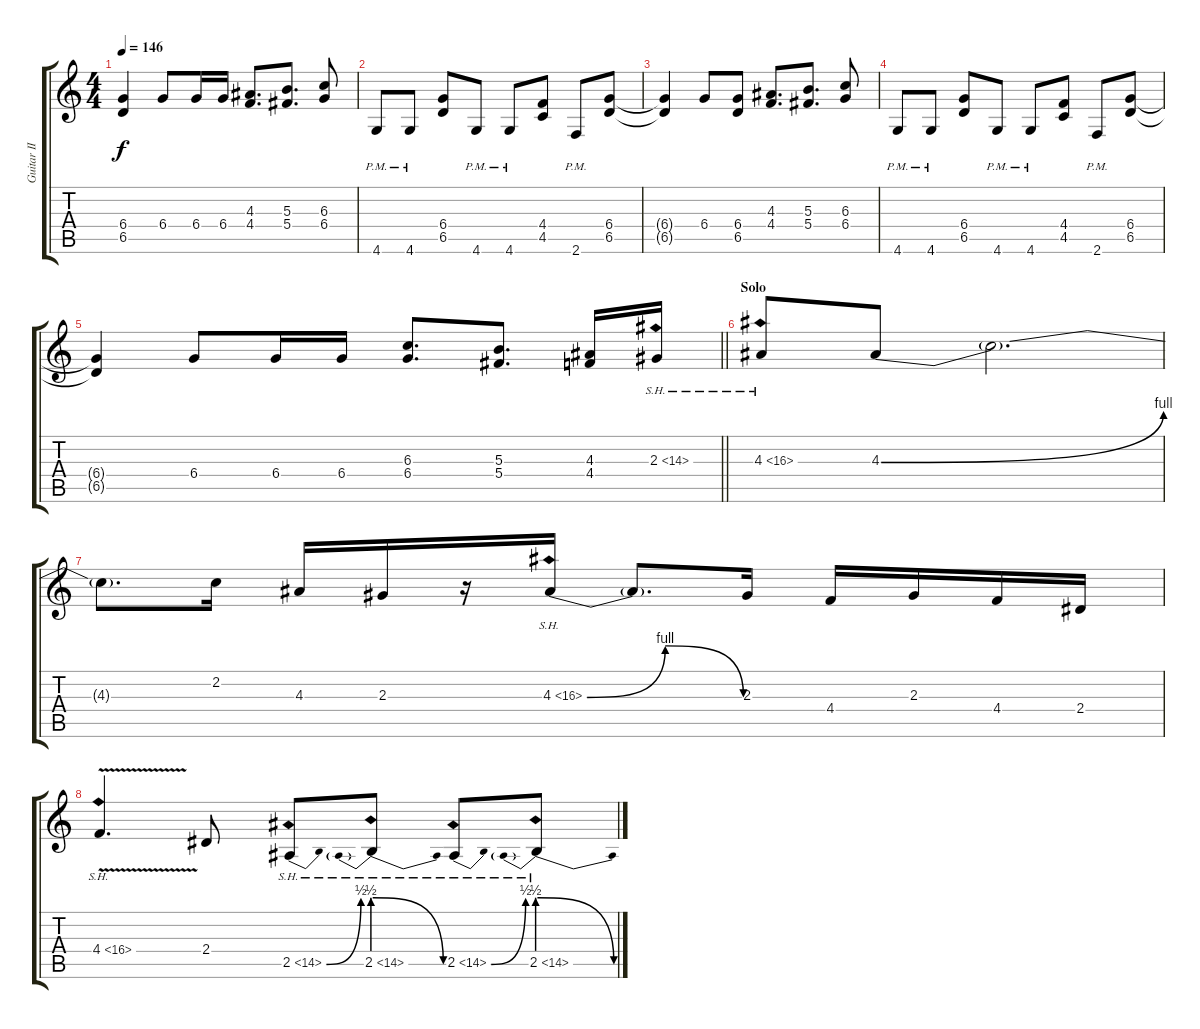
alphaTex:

\track ("Guitar II" "Guitar II") {instrument distortionguitar}
\staff {score tabs}
\tuning (Eb4 Bb3 Gb3 Db3 Ab2 Eb2) {hide}
\ts (4 4)
\tempo 146
\clef g2
\ks c
(6.4{t} 6.5{t}).4{dy f} 6.4.8 6.4.16 6.4.16 (4.3 4.4).8{d} (5.3 5.4).8{d} (6.3 6.4).8 |
4.6{pm}.8 4.6{pm}.8 (6.4 6.5).8 4.6{pm}.8 4.6{pm}.8 (4.4 4.5).8 2.6{pm}.8 (6.4 6.5).8 |
(6.4{t} 6.5{t}).4 6.4.8 (6.4 6.5).8 (4.3 4.4).8{d} (5.3 5.4).8{d} (6.3 6.4).8 |
4.6{pm}.8 4.6{pm}.8 (6.4 6.5).8 4.6{pm}.8 4.6{pm}.8 (4.4 4.5).8 2.6{pm}.8 (6.4 6.5).8 |
\barLineRight lightlight
(6.4{t} 6.5{t}).4 6.4.8 6.4.16 6.4.16 (6.3 6.4).8{d} (5.3 5.4).8{d} (4.3 4.4).16{instrument distortionguitar} 2.3{sh 12}.16 |
\section ("" "Solo")
4.3{sh 12}.8 4.3{be (bend 0 0 60 4)}.8 4.3{t}.2{d} |
4.3{t}.8{d} 2.2.16 4.3.16 2.3.16 r.16 4.3{be (bendrelease 0 0 29 4 29 4 60 0) sh 12}.16 4.3{t}.8{d} 2.3.16 4.4.16 2.3.16 4.4.16 2.4.16 |
4.4{sh 12 v}.4{d} 2.4.8 2.5{be (bend 0 0 60 2) sh 12}.8 2.5{be (prebendrelease 0 2 60 0) sh 12}.8 2.5{be (bend 0 0 60 2) sh 12}.8 2.5{be (prebendrelease 0 2 60 0) sh 12}.8
